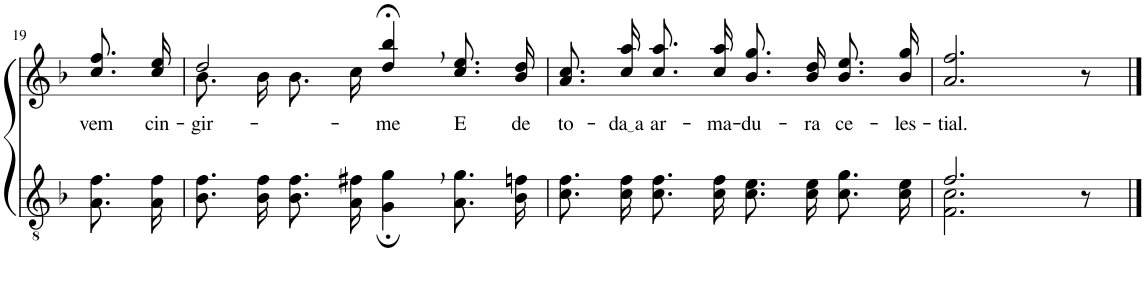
**kern	**kern	**text
*part2	*part1	*part1
*staff2	*staff1	*staff1
*I"Parte III e IV	*I"Parte I e II	*
!!LO:PB:g=z
*clefGv2	*clefG2	*
*Trd5c9	*Trd5c9	*
*k[b-]	*k[b-]	*
*M4/4	*M4/4	*
=19	=19	=19
!	!	!LO:LY:b
8.A\ 8.f\L	8.cc\ 8.ff\L	vem
!	!	!LO:LY:b
16A\ 16f\Jk	16cc\ 16ee\Jk	cin-
=20	=20	=20
!	!	!LO:LY:b
*	*^	*
8.B-\ 8.f\L	2dd/	8.b-\L	-gir-
16B-\ 16f\Jk	.	16b-\Jk	.
8.B-\ 8.f\L	.	8.b-\L	.
16A\ 16f#X\Jk	.	16cc\Jk	.
!	!	!	!LO:LY:b
4G\;, 4g\;,	4dd/;<, 4bb-/;<,	2ryy	-me
!	!	!	!LO:LY:b
8.A\ 8.g\L	8.cc\ 8.ee\L	.	E
!	!	!	!LO:LY:b
16B-\ 16fn\Jk	16b-\ 16dd\Jk	.	de
*	*v	*v	*
=21	=21	=21
!	!	!LO:LY:b
8.c\ 8.f\L	8.a\ 8.cc\L	to-
!	!	!LO:LY:b
16c\ 16f\Jk	16cc\ 16aa\Jk	da a
!	!	!LO:LY:b
8.c\ 8.f\L	8.cc\ 8.aa\L	ar-
!	!	!LO:LY:b
16c\ 16f\Jk	16cc\ 16aa\Jk	-ma-
!	!	!LO:LY:b
8.c\ 8.e\L	8.b-\ 8.gg\L	-du-
!	!	!LO:LY:b
16c\ 16e\Jk	16b-\ 16dd\Jk	-ra
!	!	!LO:LY:b
8.c\ 8.g\L	8.b-\ 8.ee\L	ce-
!	!	!LO:LY:b
16c\ 16e\Jk	16b-\ 16gg\Jk	-les-
=22	=22	=22
*^	*	*
!	!	!	!LO:LY:b
2.f/	2.F\ 2.c\	2.a/ 2.ff/	-tial.
8r	8ryy	8r	.
*v	*v	*	*
==	==	==
*-	*-	*-
